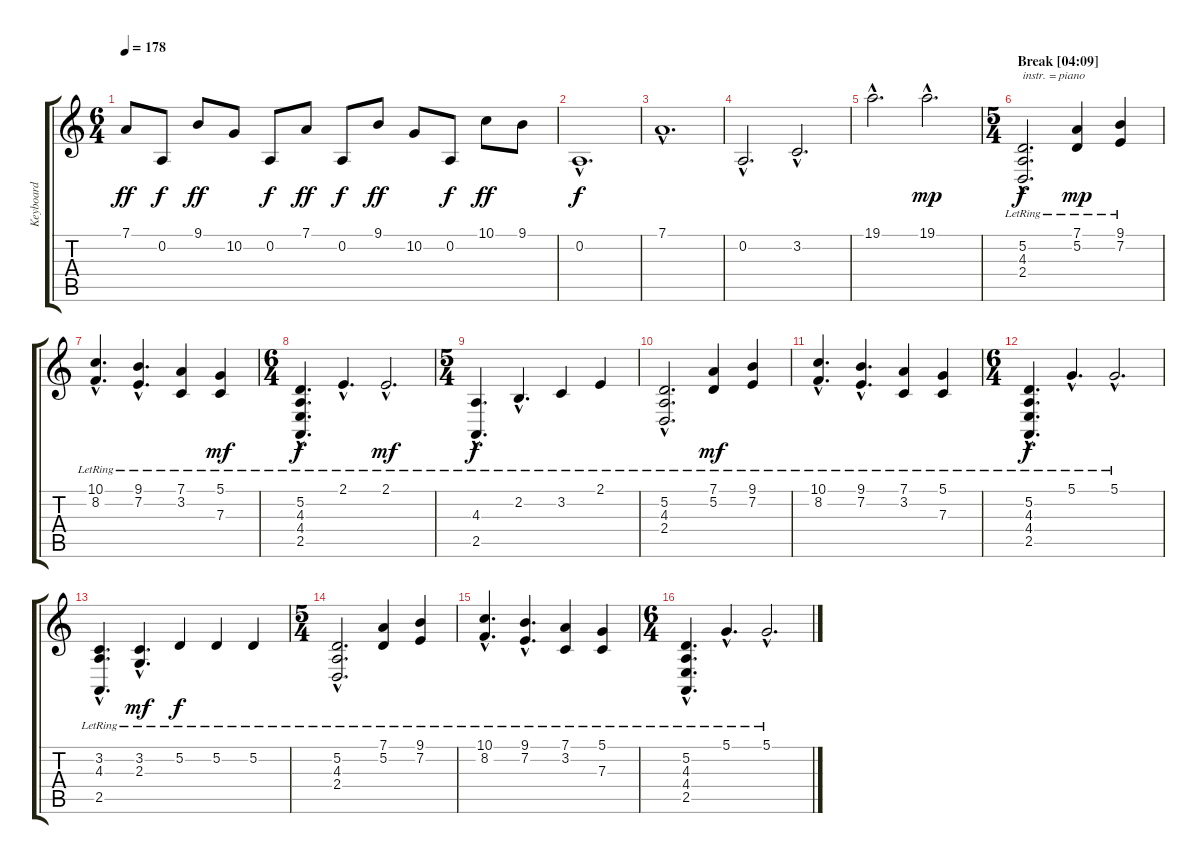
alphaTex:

\track ("Keyboard" "Keyboard") {instrument lead2sawtooth}
\staff {score tabs}
\tuning (D4 A3 F3 C3 G2 D2) {hide}
\ts (6 4)
\tempo 178
\clef g2
\ks c
7.1.8{dy ff} 0.2.8{dy f} 9.1.8{dy ff} 10.2.8 0.2.8{dy f} 7.1.8{dy ff} 0.2.8{dy f} 9.1.8{dy ff} 10.2.8 0.2.8{dy f} 10.1.8{dy ff} 9.1.8 |
\section ("" "")
0.2{hac}.1{d dy f} |
7.1{hac}.1{d} |
0.2{hac}.2{d} 3.2{hac}.2{d} |
19.1{hac}.2{d} 19.1{hac}.2{d dy mp} |
\ts (5 4)
\section ("" "Break [04:09]")
(5.2{hac lr} 4.3{hac} 2.4{hac lr}).2{d txt "instr. = piano" dy f instrument acousticgrandpiano} (7.1{lr} 5.2{lr}).4{dy mp} (9.1{lr} 7.2{lr}).4 |
(10.1{hac lr} 8.2{hac lr}).4{d} (9.1{hac} 7.2{hac lr}).4{d} (7.1{lr} 3.2{lr}).4 (5.1{lr} 7.3{lr}).4{dy mf} |
\ts (6 4)
(5.2{hac} 4.3{hac lr} 4.4{hac lr} 2.5{hac lr}).4{d dy f} 2.1{hac lr}.4{d} 2.1{hac lr}.2{d dy mf} |
\ts (5 4)
(4.3{hac lr} 2.5{hac lr}).4{d dy f} 2.2{hac lr}.4{d} 3.2{lr}.4 2.1{lr}.4 |
\section ("" "")
(5.2{hac lr} 4.3{hac} 2.4{hac lr}).2{d} (7.1{lr} 5.2{lr}).4{dy mf} (9.1{lr} 7.2{lr}).4 |
(10.1{hac lr} 8.2{hac lr}).4{d} (9.1{hac} 7.2{hac lr}).4{d} (7.1{lr} 3.2{lr}).4 (5.1{lr} 7.3{lr}).4 |
\ts (6 4)
(5.2{hac} 4.3{hac lr} 4.4{hac lr} 2.5{hac lr}).4{d dy f} 5.1{hac lr}.4{d} 5.1{hac lr}.2{d} |
(3.2{hac} 4.3{hac lr} 2.5{hac lr}).4{d} (3.2{hac lr} 2.3{hac lr}).4{d dy mf} 5.2{lr}.4{dy f} 5.2{lr}.4 5.2{lr}.4 |
\ts (5 4)
\section ("" "")
(5.2{hac lr} 4.3{hac} 2.4{hac lr}).2{d} (7.1{lr} 5.2{lr}).4 (9.1{lr} 7.2{lr}).4 |
(10.1{hac lr} 8.2{hac lr}).4{d} (9.1{hac} 7.2{hac lr}).4{d} (7.1{lr} 3.2{lr}).4 (5.1{lr} 7.3{lr}).4 |
\ts (6 4)
(5.2{hac} 4.3{hac lr} 4.4{hac lr} 2.5{hac lr}).4{d} 5.1{hac lr}.4{d} 5.1{hac lr}.2{d}
